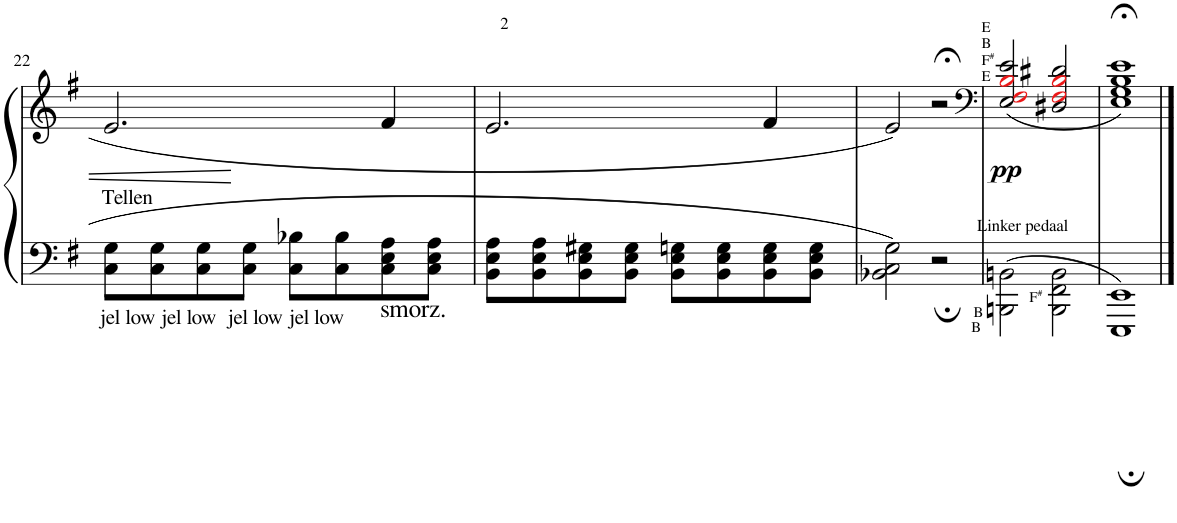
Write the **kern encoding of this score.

**kern	**kern	**dynam
*part1	*part1	*part1
*staff2	*staff1	*staff1/2
*I"Piano	*	*
*I'Pno.	*	*
!!LO:PB:g=z
*clefF4	*clefG2	*
*k[f#]	*k[f#]	*
*M2/2	*M2/2	*
*met(c|)	*met(c|)	*
=22	=22	=22
!	!LO:TX:b:t=Tellen	!
!LO:TX:b:t=jel low jel low  jel low jel low	!	!
8C\ 8G\L	2.e/	.
8C\ 8G\	.	.
8C\ 8G\	.	.
8C\ 8G\J	.	.
8C\ 8B-X\L	.	.
8C\ 8B-\	.	.
!LO:TX:b:t=smorz.	!	!
8C\ 8E\ 8A\	4f#/	.
8C\ 8E\ 8A\J	.	.
=23	=23	=23
8BB\ 8E\ 8A\L	2.e/	.
8BB\ 8E\ 8A\	.	.
8BB\ 8E\ 8G#X\	.	.
8BB\ 8E\ 8G#\J	.	.
8BB\ 8E\ 8Gn\L	.	.
8BB\ 8E\ 8G\	.	.
8BB\ 8E\ 8G\	4f#/	.
8BB\ 8E\ 8G\J	.	.
=24	=24	=24
2BB-X\ 2C\ 2G\	2e/	.
2r;	2r;<	.
=25	=25	=25
*	*clefF4	*
!	!LO:TX:a:t=E	!
!	!LO:TX:a:t=B	!
!	!LO:TX:a:t=F	!
!	!LO:TX:a:t=#	!
!	!LO:TX:a:t=E	!
!LO:TX:a:t=Linker pedaal	!	!
!LO:TX:b:t=B	!	!
!LO:TX:b:t=B	!	!
!	!	!LO:DY:b
2BBBn\ 2BBn\	(2E/ 2F#i/ 2Bi/ 2e/	pp
!LO:TX:b:t=F	!	!
!LO:TX:b:t=#	!	!
2BBB\ 2FF#\ 2BB\	2D#X/ 2F#i/ 2Bi/ 2d#X/	.
=26	=26	=26
1EEE; 1EE;	1E;< 1G;< 1B;< 1e;<)	.
==	==	==
*-	*-	*-
